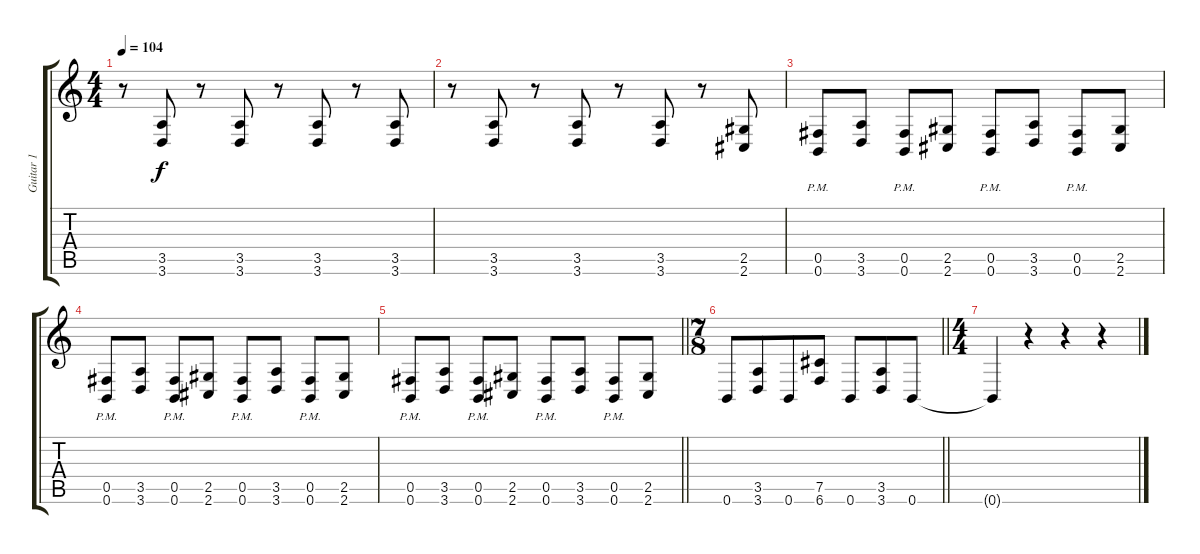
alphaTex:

\track ("Guitar 1" "Guitar 1") {instrument acousticguitarsteel}
\staff {score tabs}
\tuning (Eb4 B3 Gb3 B2 Gb2 B1) {hide}
\ts (4 4)
\tempo 104
\clef g2
\ks c
r.8{dy f} (3.5 3.6).8 r.8 (3.5 3.6).8 r.8 (3.5 3.6).8 r.8 (3.5 3.6).8 |
r.8 (3.5 3.6).8 r.8 (3.5 3.6).8 r.8 (3.5 3.6).8 r.8 (2.5 2.6).8 |
(0.5{pm} 0.6{pm}).8 (3.5 3.6).8 (0.5{pm} 0.6{pm}).8 (2.5 2.6).8 (0.5{pm} 0.6{pm}).8 (3.5 3.6).8 (0.5{pm} 0.6{pm}).8 (2.5 2.6).8 |
(0.5{pm} 0.6{pm}).8 (3.5 3.6).8 (0.5{pm} 0.6{pm}).8 (2.5 2.6).8 (0.5{pm} 0.6{pm}).8 (3.5 3.6).8 (0.5{pm} 0.6{pm}).8 (2.5 2.6).8 |
\barLineRight lightlight
(0.5{pm} 0.6{pm}).8 (3.5 3.6).8 (0.5{pm} 0.6{pm}).8 (2.5 2.6).8 (0.5{pm} 0.6{pm}).8 (3.5 3.6).8 (0.5{pm} 0.6{pm}).8 (2.5 2.6).8 |
\ts (7 8)
\barLineRight lightlight
0.6.8 (3.5 3.6).8 0.6.8 (7.5 6.6).8 0.6.8 (3.5 3.6).8 0.6.8 |
\ts (4 4)
0.6{t}.4 r.4 r.4 r.4
